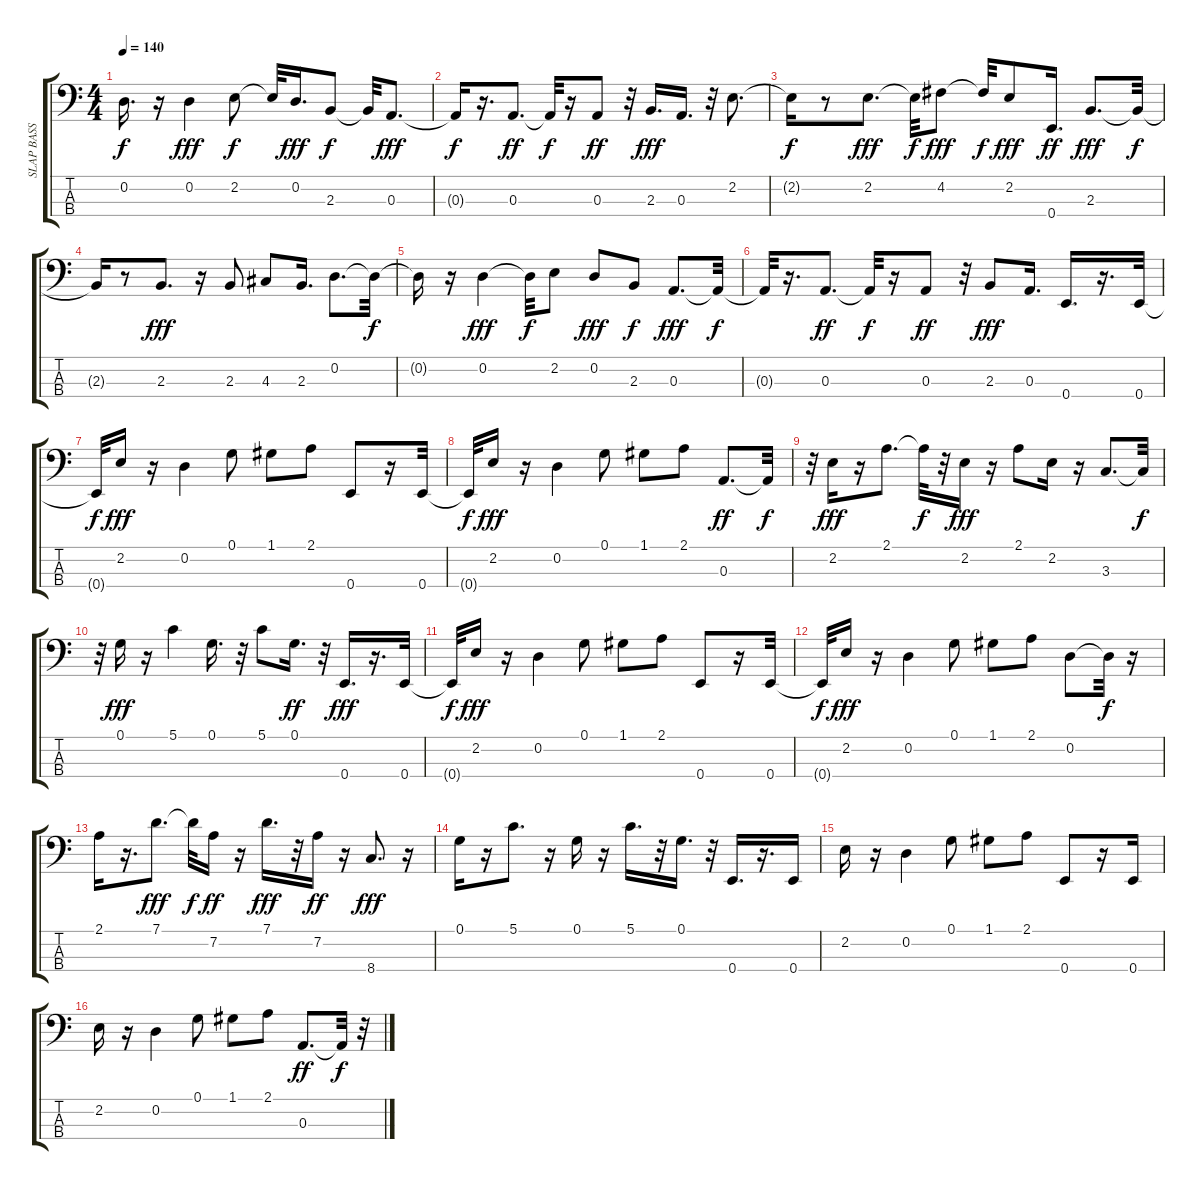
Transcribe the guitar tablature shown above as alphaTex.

\track ("SLAP BASS 2" "SLAP BASS ") {instrument electricbassfinger}
\staff {score tabs}
\tuning (G2 D2 A1 E1) {hide}
\ts (4 4)
\tempo 140
\clef f4
\ks c
0.2{t}.16{d dy f} r.16 0.2.4{dy fff} 2.2.8{dy f} 2.2{t}.32 0.2.16{d dy fff} 2.3.8{dy f} 2.3{t}.32 0.3.8{d dy fff} |
0.3{t}.16{dy f} r.16{d} 0.3.8{d dy ff} 0.3{t}.32{dy f} r.16 0.3.8{dy ff} r.32 2.3.16{d dy fff} 0.3.16{d} r.32 2.2.8{d} |
2.2{t}.16{dy f} r.8 2.2.8{d dy fff} 2.2{t}.32{dy f} 4.2.8{dy fff} 4.2{t}.32{dy f} 2.2.8{dy fff} 0.4.16{d dy ff} 2.3.8{d dy fff} 2.3{t}.32{dy f} |
2.3{t}.16 r.8 2.3.8{d dy fff} r.16 2.3.8 4.3.8 2.3.16{d} 0.2.8{d} 0.2{t}.32{dy f} |
0.2{t}.16 r.16 0.2.4{dy fff} 0.2{t}.32{dy f} 2.2.8 0.2.8{dy fff} 2.3.8{dy f} 0.3.8{d dy fff} 0.3{t}.32{dy f} |
0.3{t}.32 r.16{d} 0.3.8{d dy ff} 0.3{t}.32{dy f} r.16 0.3.8{dy ff} r.32 2.3.8{dy fff} 0.3.16{d} 0.4.16{d} r.16{d} 0.4.32 |
0.4{t}.32{dy f} 2.2.16{dy fff} r.16 0.2.4 0.1.8 1.1.8 2.1.8 0.4.8 r.16 0.4.32 |
0.4{t}.32{dy f} 2.2.16{dy fff} r.16 0.2.4 0.1.8 1.1.8 2.1.8 0.3.8{d dy ff} 0.3{t}.32{dy f} |
r.32 2.2.16{dy fff} r.16 2.1.8{d} 2.1{t}.32{dy f} r.32 2.2.16{dy fff} r.16 2.1.8 2.2.16 r.16 3.3.8{d} 3.3{t}.32{dy f} |
r.32 0.1.16{dy fff} r.16 5.1.4 0.1.16{d} r.32 5.1.8 0.1.16{d dy ff} r.32 0.4.16{d dy fff} r.16{d} 0.4.32 |
0.4{t}.32{dy f} 2.2.16{dy fff} r.16 0.2.4 0.1.8 1.1.8 2.1.8 0.4.8 r.16 0.4.32 |
0.4{t}.32{dy f} 2.2.16{dy fff} r.16 0.2.4 0.1.8 1.1.8 2.1.8 0.2.8 0.2{t}.32{dy f} r.16 |
2.1.16 r.16{d} 7.1.8{d dy fff} 7.1{t}.32{dy f} 7.2.16{dy ff} r.16 7.1.16{d dy fff} r.32 7.2.16{dy ff} r.16 8.4.8{d dy fff} r.16 |
0.1.16 r.16 5.1.8{d} r.16 0.1.16 r.16 5.1.16{d} r.32 0.1.16{d} r.32 0.4.16{d} r.16{d} 0.4.16 |
2.2.16 r.16 0.2.4 0.1.8 1.1.8 2.1.8 0.4.8 r.16 0.4.16 |
2.2.16 r.16 0.2.4 0.1.8 1.1.8 2.1.8 0.3.8{d dy ff} 0.3{t}.32{dy f} r.32
